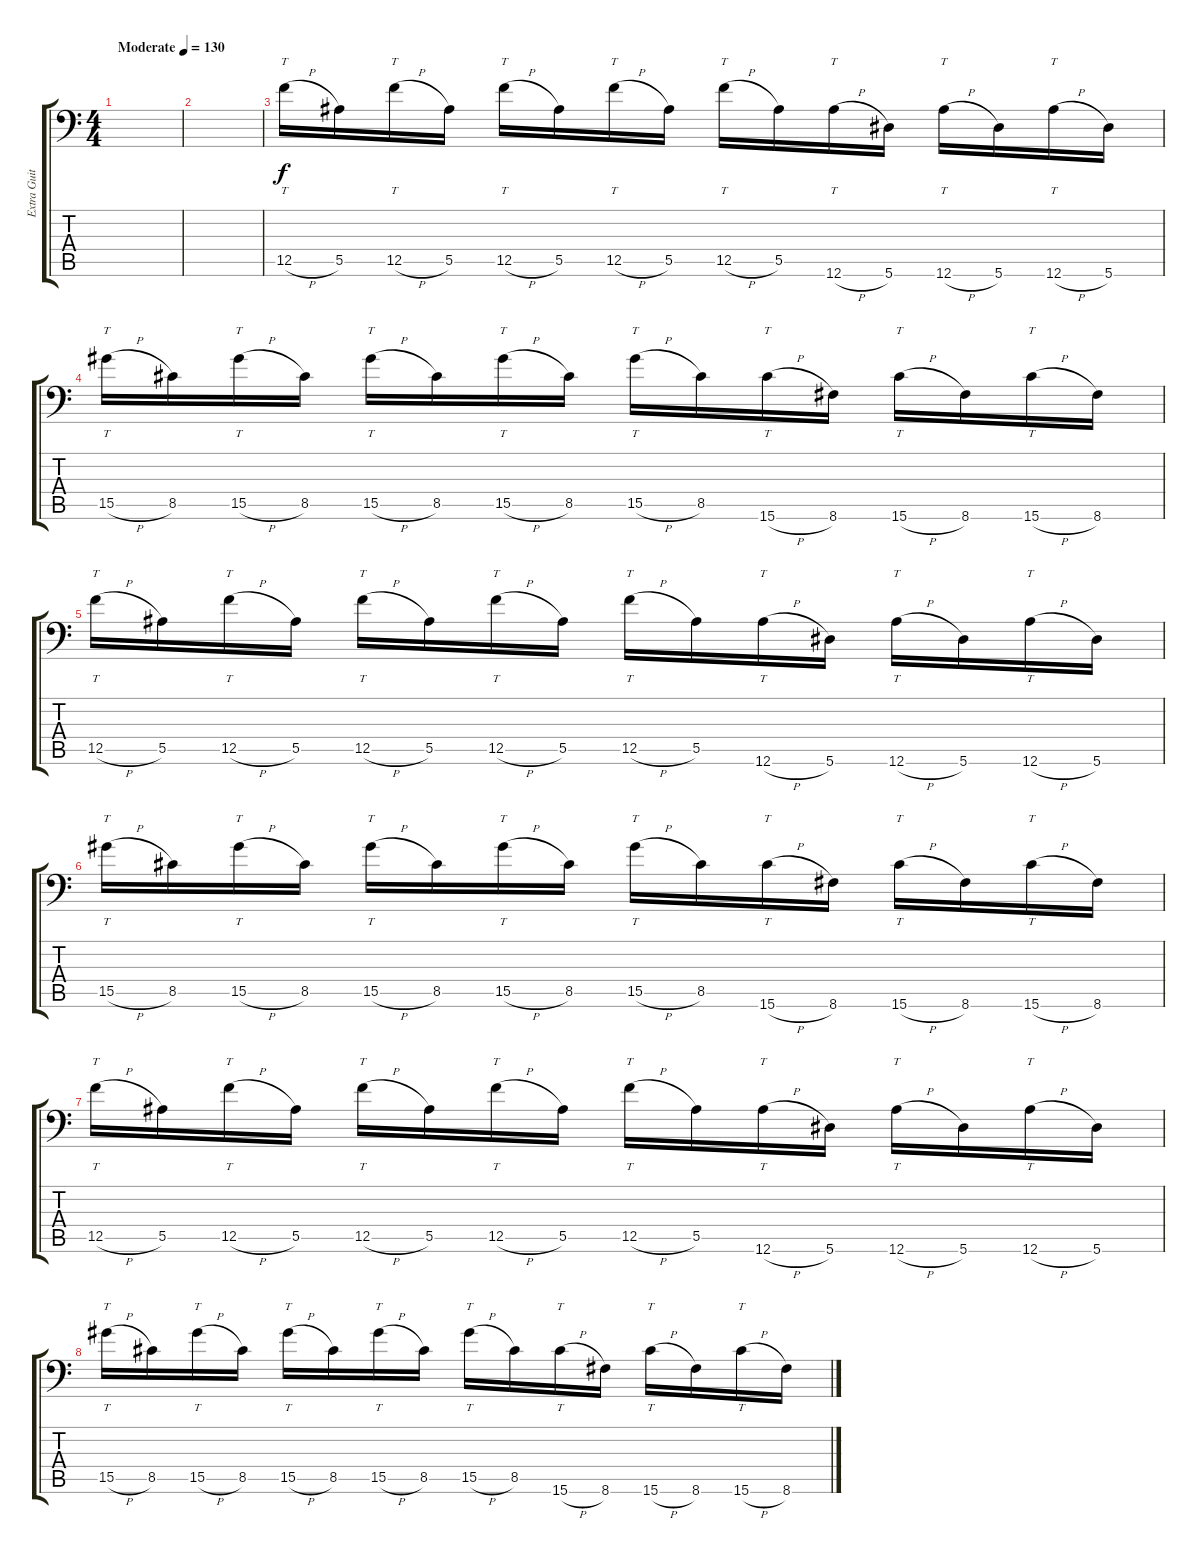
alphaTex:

\track ("Extra Guitar" "Extra Guit") {instrument distortionguitar}
\staff {score tabs}
\tuning (C4 G3 Eb3 Bb2 F2 Bb1) {hide}
\ts (4 4)
\tempo (130 "Moderate")
\clef f4
\ks c
|
|
12.5{h}.16{tt} 5.5.16 12.5{h}.16{tt} 5.5.16 12.5{h}.16{tt} 5.5.16 12.5{h}.16{tt} 5.5.16 12.5{h}.16{tt} 5.5.16 12.6{h}.16{tt} 5.6.16 12.6{h}.16{tt} 5.6.16 12.6{h}.16{tt} 5.6.16 |
15.5{h}.16{tt} 8.5.16 15.5{h}.16{tt} 8.5.16 15.5{h}.16{tt} 8.5.16 15.5{h}.16{tt} 8.5.16 15.5{h}.16{tt} 8.5.16 15.6{h}.16{tt} 8.6.16 15.6{h}.16{tt} 8.6.16 15.6{h}.16{tt} 8.6.16 |
12.5{h}.16{tt} 5.5.16 12.5{h}.16{tt} 5.5.16 12.5{h}.16{tt} 5.5.16 12.5{h}.16{tt} 5.5.16 12.5{h}.16{tt} 5.5.16 12.6{h}.16{tt} 5.6.16 12.6{h}.16{tt} 5.6.16 12.6{h}.16{tt} 5.6.16 |
15.5{h}.16{tt} 8.5.16 15.5{h}.16{tt} 8.5.16 15.5{h}.16{tt} 8.5.16 15.5{h}.16{tt} 8.5.16 15.5{h}.16{tt} 8.5.16 15.6{h}.16{tt} 8.6.16 15.6{h}.16{tt} 8.6.16 15.6{h}.16{tt} 8.6.16 |
12.5{h}.16{tt} 5.5.16 12.5{h}.16{tt} 5.5.16 12.5{h}.16{tt} 5.5.16 12.5{h}.16{tt} 5.5.16 12.5{h}.16{tt} 5.5.16 12.6{h}.16{tt} 5.6.16 12.6{h}.16{tt} 5.6.16 12.6{h}.16{tt} 5.6.16 |
15.5{h}.16{tt} 8.5.16 15.5{h}.16{tt} 8.5.16 15.5{h}.16{tt} 8.5.16 15.5{h}.16{tt} 8.5.16 15.5{h}.16{tt} 8.5.16 15.6{h}.16{tt} 8.6.16 15.6{h}.16{tt} 8.6.16 15.6{h}.16{tt} 8.6.16
